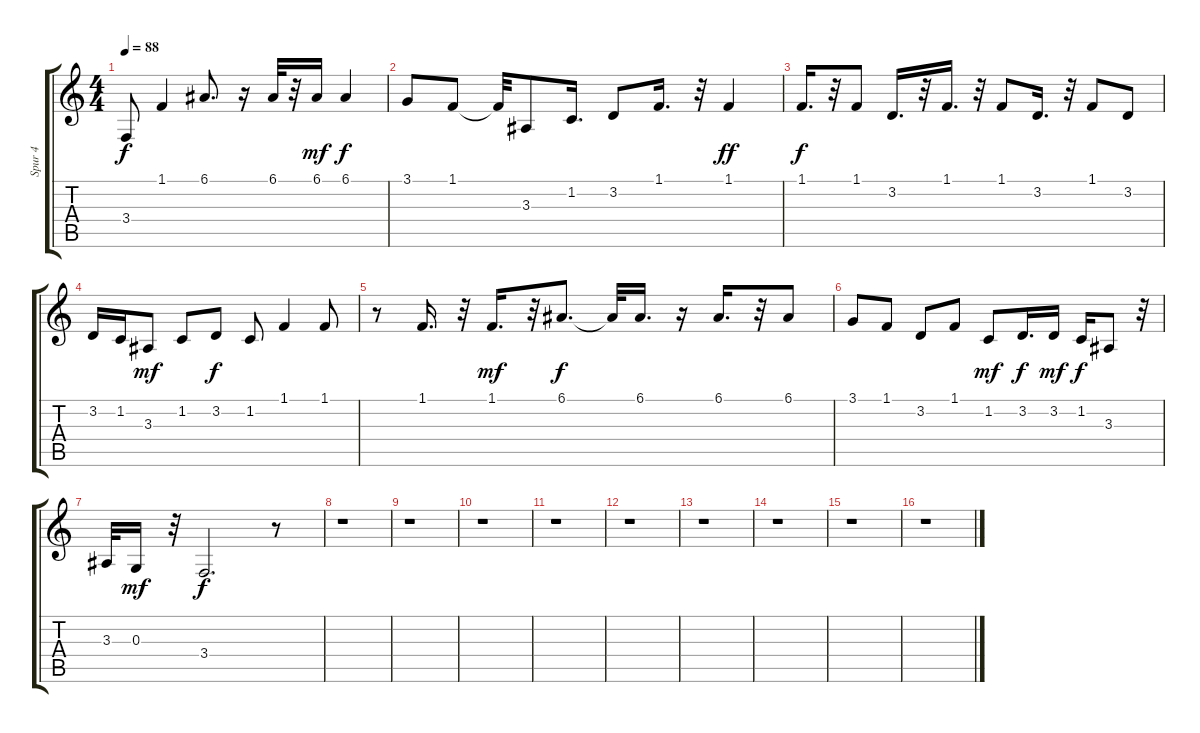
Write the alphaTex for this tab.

\track ("Spur 4" "Spur 4") {instrument choiraahs}
\staff {score tabs}
\tuning (E4 B3 G3 D3 A2 E2) {hide}
\ts (4 4)
\tempo 88
\clef g2
\ks c
3.4{t}.8{dy f} 1.1.4 6.1.8{d} r.16 6.1.32 r.32 6.1.16{dy mf} 6.1.4{dy f} |
3.1.8 1.1.8 1.1{t}.32 3.3.8 1.2.16{d} 3.2.8 1.1.16{d} r.32 1.1.4{dy ff} |
1.1.16{d dy f} r.32 1.1.8 3.2.16{d} r.32 1.1.16{d} r.32 1.1.8 3.2.16{d} r.32 1.1.8 3.2.8 |
3.2.16 1.2.16 3.3.8{dy mf} 1.2.8 3.2.8{dy f} 1.2.8 1.1.4 1.1.8 |
r.8 1.1.16{d} r.32 1.1.16{d dy mf} r.32 6.1.8{d dy f} 6.1{t}.32 6.1.16{d} r.16 6.1.16{d} r.32 6.1.8 |
3.1.8 1.1.8 3.2.8 1.1.8 1.2.8{dy mf} 3.2.16{d dy f} 3.2.16{dy mf} 1.2.16{dy f} 3.3.8 r.32 |
3.3.32 0.3.16{dy mf} r.32 3.4.2{d dy f} r.8 |
r.1 |
r.1 |
r.1 |
r.1 |
r.1 |
r.1 |
r.1 |
r.1 |
r.1
